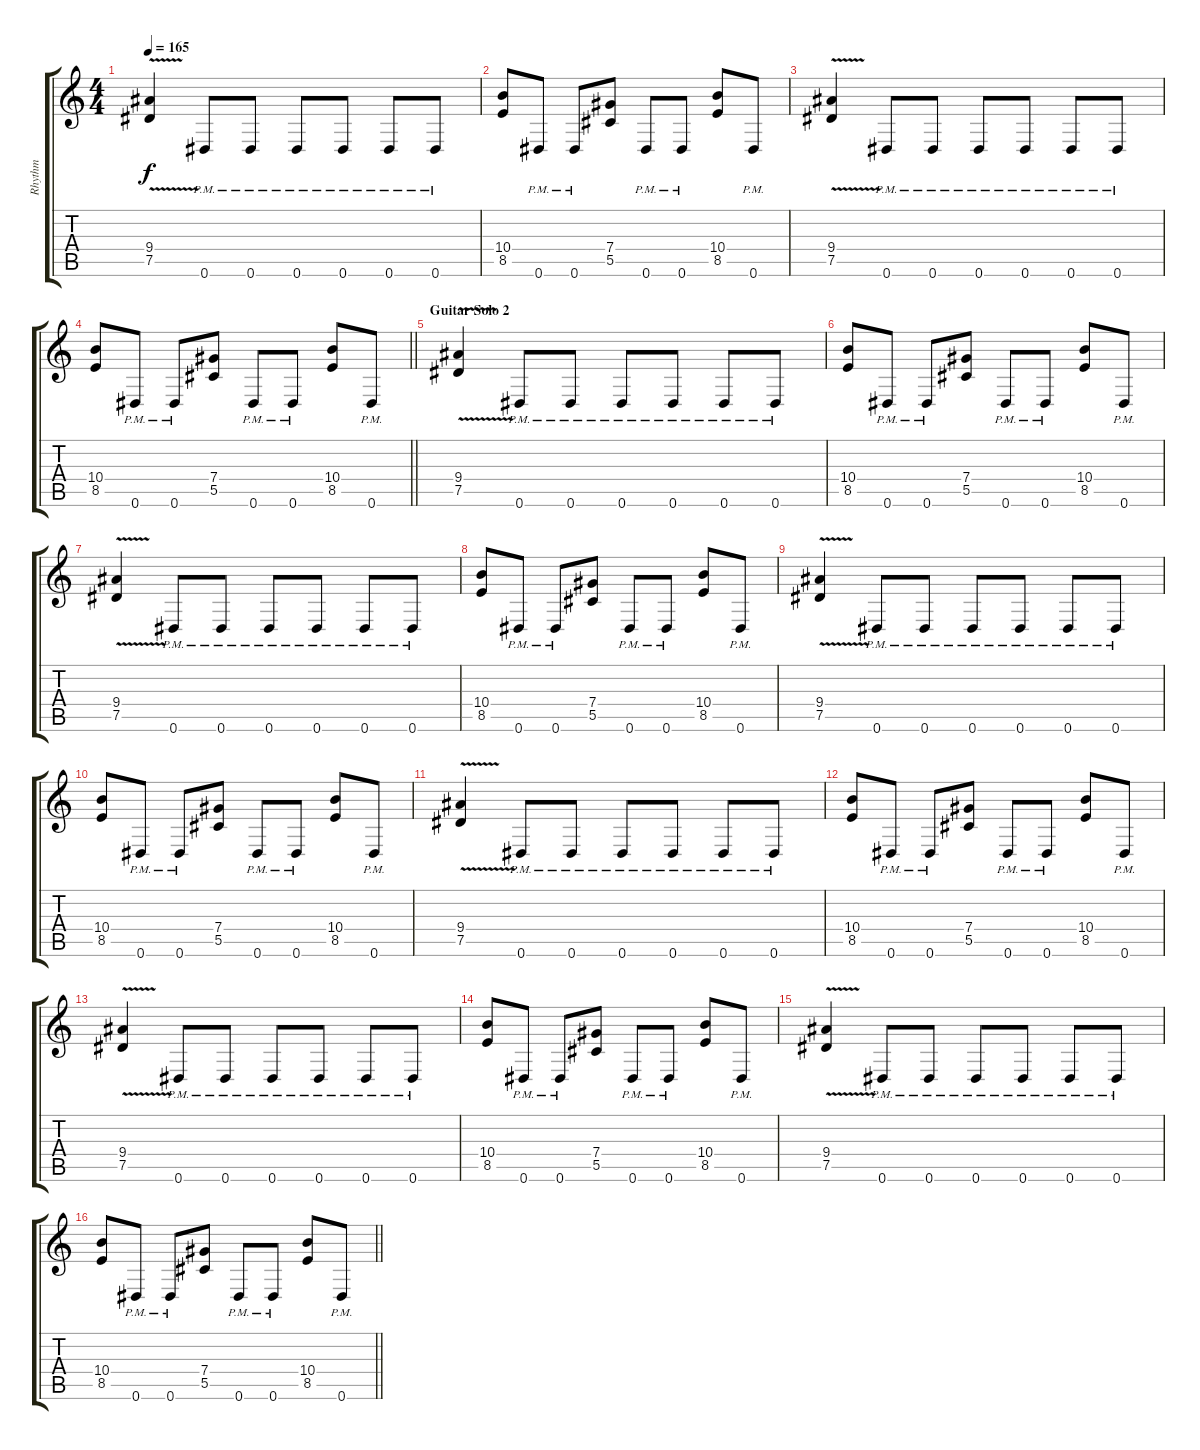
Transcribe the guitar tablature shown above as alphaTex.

\track ("Rhythm" "Rhythm") {instrument distortionguitar}
\staff {score tabs}
\tuning (Eb4 Bb3 Gb3 Db3 Ab2 Eb2) {hide}
\ts (4 4)
\tempo 165
\clef g2
\ks c
(9.4{v} 7.5).4{dy f} 0.6{pm}.8 0.6{pm}.8 0.6{pm}.8 0.6{pm}.8 0.6{pm}.8 0.6{pm}.8 |
(10.4 8.5).8 0.6{pm}.8 0.6{pm}.8 (7.4 5.5).8 0.6{pm}.8 0.6{pm}.8 (10.4 8.5).8 0.6{pm}.8 |
(9.4{v} 7.5).4 0.6{pm}.8 0.6{pm}.8 0.6{pm}.8 0.6{pm}.8 0.6{pm}.8 0.6{pm}.8 |
\barLineRight lightlight
(10.4 8.5).8 0.6{pm}.8 0.6{pm}.8 (7.4 5.5).8 0.6{pm}.8 0.6{pm}.8 (10.4 8.5).8 0.6{pm}.8 |
\section ("" "Guitar Solo 2")
(9.4{v} 7.5).4 0.6{pm}.8 0.6{pm}.8 0.6{pm}.8 0.6{pm}.8 0.6{pm}.8 0.6{pm}.8 |
(10.4 8.5).8 0.6{pm}.8 0.6{pm}.8 (7.4 5.5).8 0.6{pm}.8 0.6{pm}.8 (10.4 8.5).8 0.6{pm}.8 |
(9.4{v} 7.5).4 0.6{pm}.8 0.6{pm}.8 0.6{pm}.8 0.6{pm}.8 0.6{pm}.8 0.6{pm}.8 |
(10.4 8.5).8 0.6{pm}.8 0.6{pm}.8 (7.4 5.5).8 0.6{pm}.8 0.6{pm}.8 (10.4 8.5).8 0.6{pm}.8 |
(9.4{v} 7.5).4 0.6{pm}.8 0.6{pm}.8 0.6{pm}.8 0.6{pm}.8 0.6{pm}.8 0.6{pm}.8 |
(10.4 8.5).8 0.6{pm}.8 0.6{pm}.8 (7.4 5.5).8 0.6{pm}.8 0.6{pm}.8 (10.4 8.5).8 0.6{pm}.8 |
(9.4{v} 7.5).4 0.6{pm}.8 0.6{pm}.8 0.6{pm}.8 0.6{pm}.8 0.6{pm}.8 0.6{pm}.8 |
(10.4 8.5).8 0.6{pm}.8 0.6{pm}.8 (7.4 5.5).8 0.6{pm}.8 0.6{pm}.8 (10.4 8.5).8 0.6{pm}.8 |
(9.4{v} 7.5).4 0.6{pm}.8 0.6{pm}.8 0.6{pm}.8 0.6{pm}.8 0.6{pm}.8 0.6{pm}.8 |
(10.4 8.5).8 0.6{pm}.8 0.6{pm}.8 (7.4 5.5).8 0.6{pm}.8 0.6{pm}.8 (10.4 8.5).8 0.6{pm}.8 |
(9.4{v} 7.5).4 0.6{pm}.8 0.6{pm}.8 0.6{pm}.8 0.6{pm}.8 0.6{pm}.8 0.6{pm}.8 |
\barLineRight lightlight
(10.4 8.5).8 0.6{pm}.8 0.6{pm}.8 (7.4 5.5).8 0.6{pm}.8 0.6{pm}.8 (10.4 8.5).8 0.6{pm}.8
